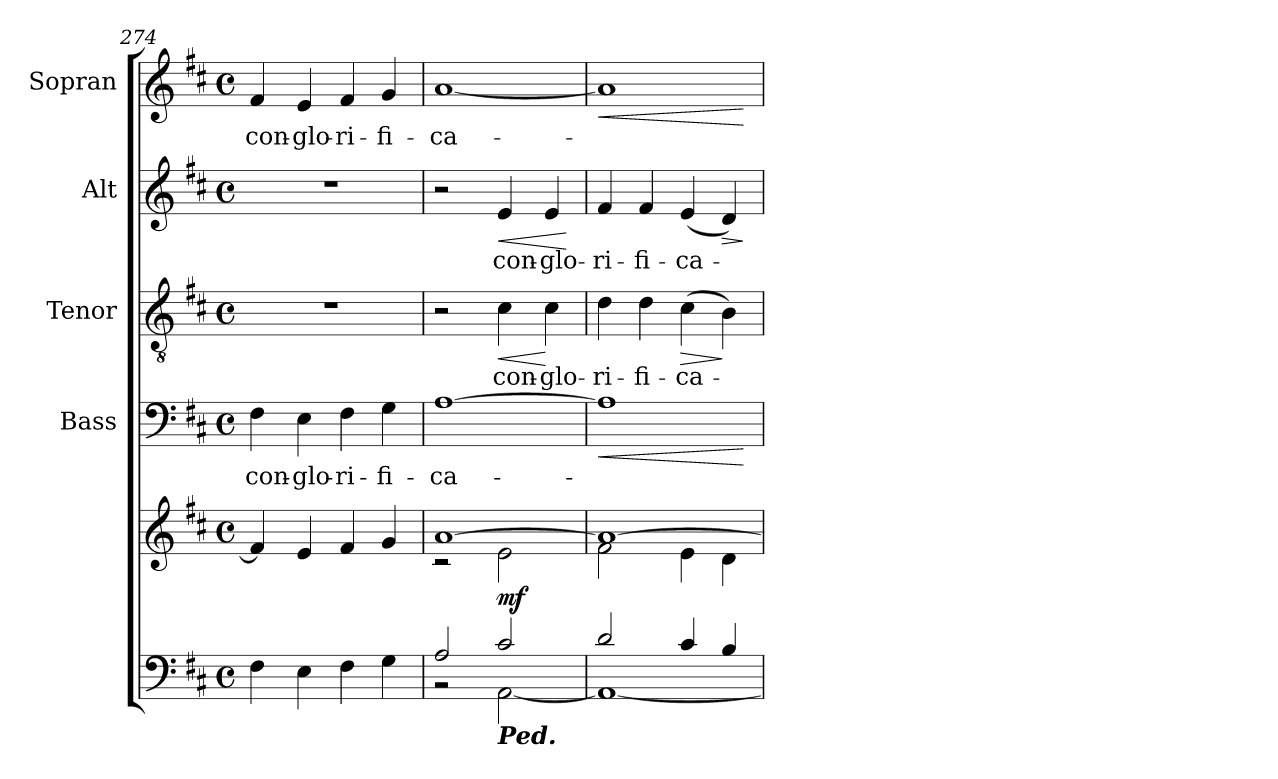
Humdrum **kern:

**kern	**kern	**dynam	**kern	**text	**dynam	**kern	**text	**dynam	**kern	**text	**dynam	**kern	**text	**dynam
*part5	*part5	*part5	*part4	*part4	*part4	*part3	*part3	*part3	*part2	*part2	*part2	*part1	*part1	*part1
*staff6	*staff5	*staff5/6	*staff4	*staff4	*staff4	*staff3	*staff3	*staff3	*staff2	*staff2	*staff2	*staff1	*staff1	*staff1
*	*	*	*I"Bass	*	*	*I"Tenor	*	*	*I"Alt	*	*	*I"Sopran	*	*
*	*	*	*I'B.	*	*	*I'T.	*	*	*I'A.	*	*	*I'S.	*	*
*clefF4	*clefG2	*	*clefF4	*	*	*clefGv2	*	*	*clefG2	*	*	*clefG2	*	*
*k[f#c#]	*k[f#c#]	*	*k[f#c#]	*	*	*k[f#c#]	*	*	*k[f#c#]	*	*	*k[f#c#]	*	*
*D:	*D:	*	*D:	*	*	*D:	*	*	*D:	*	*	*D:	*	*
*M4/4	*M4/4	*	*M4/4	*	*	*M4/4	*	*	*M4/4	*	*	*M4/4	*	*
*met(c)	*met(c)	*	*met(c)	*	*	*met(c)	*	*	*met(c)	*	*	*met(c)	*	*
=274	=274	=274	=274	=274	=274	=274	=274	=274	=274	=274	=274	=274	=274	=274
!	!	!	!	!LO:LY:b	!	!	!	!	!	!	!	!	!LO:LY:b	!
4F#\	4f#/]	.	4F#\	con-	.	1r	.	.	1r	.	.	4f#/	con-	.
!	!	!	!	!LO:LY:b	!	!	!	!	!	!	!	!	!LO:LY:b	!
4E\	4e/	.	4E\	-glo-	.	.	.	.	.	.	.	4e/	-glo-	.
!	!	!	!	!LO:LY:b	!	!	!	!	!	!	!	!	!LO:LY:b	!
4F#\	4f#/	.	4F#\	-ri-	.	.	.	.	.	.	.	4f#/	-ri-	.
!	!	!	!	!LO:LY:b	!	!	!	!	!	!	!	!	!LO:LY:b	!
4G\	4g/	.	4G\	-fi-	.	.	.	.	.	.	.	4g/	-fi-	.
!!LO:PB:g=z
=275	=275	=275	=275	=275	=275	=275	=275	=275	=275	=275	=275	=275	=275	=275
*^	*^	*	*	*	*	*	*	*	*	*	*	*	*	*
!	!	!	!	!	!	!LO:LY:b	!	!	!	!	!	!	!	!	!LO:LY:b	!
2A/	2rBB	[>1a	2rd	.	[1A	-ca-	.	2r	.	.	2r	.	.	[1a	-ca-	.
!LO:TX:b:Bi:t=Ped.	!	!	!	!	!	!	!	!	!	!	!	!	!	!	!	!
!	!	!	!	!LO:DY:b	!	!	!	!	!LO:LY:b	!LO:HP:b	!	!LO:LY:b	!LO:HP:b	!	!	!
2c#/	[<2AA\	.	2e\	mf	.	.	.	4c#\	con-	<	4e/	con-	<	.	.	.
!	!	!	!	!	!	!	!	!	!LO:LY:b	!	!	!LO:LY:b	!	!	!	!
.	.	.	.	.	.	.	.	4c#\	-glo-	[	4e/	-glo-	.	.	.	.
*v	*v	*	*	*	*	*	*	*	*	*	*	*	*	*	*	*
*	*v	*v	*	*	*	*	*	*	*	*	*	*	*	*	*
.	.	.	.	.	.	.	.	.	.	.	[	.	.	.
=276	=276	=276	=276	=276	=276	=276	=276	=276	=276	=276	=276	=276	=276	=276
*^	*^	*	*	*	*	*	*	*	*	*	*	*	*	*
!	!	!	!	!	!	!	!LO:HP:b	!	!LO:LY:b	!	!	!LO:LY:b	!	!	!	!LO:HP:b
2d/	1AA_	1a_	2f#\	.	1A]	.	<	4d\	-ri-	.	4f#/	-ri-	.	1a]	.	<
!	!	!	!	!	!	!	!	!	!LO:LY:b	!	!	!LO:LY:b	!	!	!	!
.	.	.	.	.	.	.	.	4d\	-fi-	.	4f#/	-fi-	.	.	.	.
!	!	!	!	!	!	!	!	!	!LO:LY:b	!LO:HP:b	!	!LO:LY:b	!	!	!	!
4c#/	.	.	4e\	.	.	.	.	(>4c#\	-ca-	>	(<4e/	-ca-	.	.	.	.
!	!	!	!	!	!	!	!	!	!	!	!	!	!LO:HP:b	!	!	!
4B/	.	.	4d\	.	.	.	.	4B\)	.	]	4d/)	.	>	.	.	.
*v	*v	*	*	*	*	*	*	*	*	*	*	*	*	*	*	*
*	*v	*v	*	*	*	*	*	*	*	*	*	*	*	*	*
.	.	.	.	.	[	.	.	.	.	.	]	.	.	[
=	=	=	=	=	=	=	=	=	=	=	=	=	=	=
*-	*-	*-	*-	*-	*-	*-	*-	*-	*-	*-	*-	*-	*-	*-
